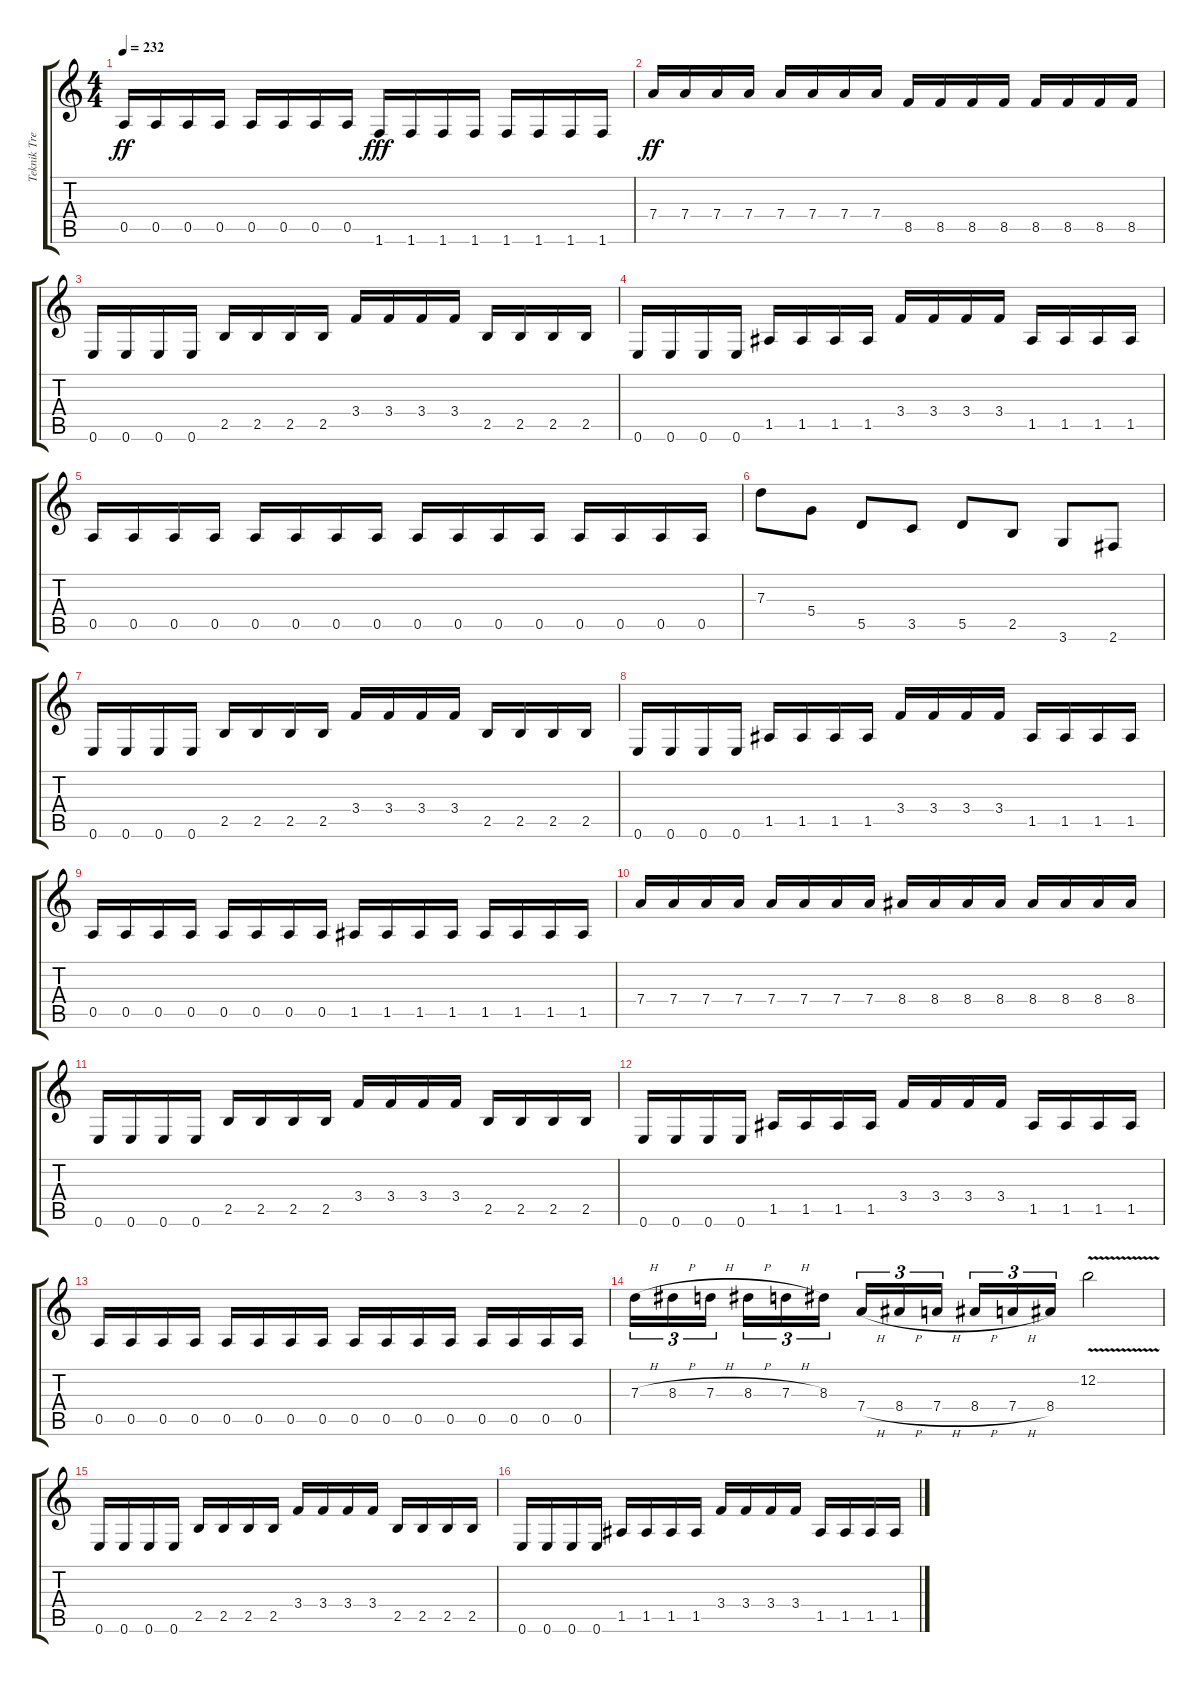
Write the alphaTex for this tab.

\track ("Teknik Tremolo Guitar" "Teknik Tre") {instrument distortionguitar}
\staff {score tabs}
\tuning (E4 B3 G3 D3 A2 E2) {hide}
\ts (4 4)
\tempo 232
\clef g2
\ks c
0.5.16{dy ff} 0.5.16 0.5.16 0.5.16 0.5.16 0.5.16 0.5.16 0.5.16 1.6.16{dy fff} 1.6.16 1.6.16 1.6.16 1.6.16 1.6.16 1.6.16 1.6.16 |
7.4.16{dy ff} 7.4.16 7.4.16 7.4.16 7.4.16 7.4.16 7.4.16 7.4.16 8.5.16 8.5.16 8.5.16 8.5.16 8.5.16 8.5.16 8.5.16 8.5.16 |
0.6.16 0.6.16 0.6.16 0.6.16 2.5.16 2.5.16 2.5.16 2.5.16 3.4.16 3.4.16 3.4.16 3.4.16 2.5.16 2.5.16 2.5.16 2.5.16 |
0.6.16 0.6.16 0.6.16 0.6.16 1.5.16 1.5.16 1.5.16 1.5.16 3.4.16 3.4.16 3.4.16 3.4.16 1.5.16 1.5.16 1.5.16 1.5.16 |
0.5.16 0.5.16 0.5.16 0.5.16 0.5.16 0.5.16 0.5.16 0.5.16 0.5.16 0.5.16 0.5.16 0.5.16 0.5.16 0.5.16 0.5.16 0.5.16 |
7.3.8 5.4.8 5.5.8 3.5.8 5.5.8 2.5.8 3.6.8 2.6.8 |
0.6.16 0.6.16 0.6.16 0.6.16 2.5.16 2.5.16 2.5.16 2.5.16 3.4.16 3.4.16 3.4.16 3.4.16 2.5.16 2.5.16 2.5.16 2.5.16 |
0.6.16 0.6.16 0.6.16 0.6.16 1.5.16 1.5.16 1.5.16 1.5.16 3.4.16 3.4.16 3.4.16 3.4.16 1.5.16 1.5.16 1.5.16 1.5.16 |
0.5.16 0.5.16 0.5.16 0.5.16 0.5.16 0.5.16 0.5.16 0.5.16 1.5.16 1.5.16 1.5.16 1.5.16 1.5.16 1.5.16 1.5.16 1.5.16 |
7.4.16 7.4.16 7.4.16 7.4.16 7.4.16 7.4.16 7.4.16 7.4.16 8.4.16 8.4.16 8.4.16 8.4.16 8.4.16 8.4.16 8.4.16 8.4.16 |
0.6.16 0.6.16 0.6.16 0.6.16 2.5.16 2.5.16 2.5.16 2.5.16 3.4.16 3.4.16 3.4.16 3.4.16 2.5.16 2.5.16 2.5.16 2.5.16 |
0.6.16 0.6.16 0.6.16 0.6.16 1.5.16 1.5.16 1.5.16 1.5.16 3.4.16 3.4.16 3.4.16 3.4.16 1.5.16 1.5.16 1.5.16 1.5.16 |
0.5.16 0.5.16 0.5.16 0.5.16 0.5.16 0.5.16 0.5.16 0.5.16 0.5.16 0.5.16 0.5.16 0.5.16 0.5.16 0.5.16 0.5.16 0.5.16 |
7.3{h}.16{tu (3 2)} 8.3{h}.16{tu (3 2)} 7.3{h}.16{tu (3 2)} 8.3{h}.16{tu (3 2)} 7.3{h}.16{tu (3 2)} 8.3.16{tu (3 2)} 7.4{h}.16{tu (3 2)} 8.4{h}.16{tu (3 2)} 7.4{h}.16{tu (3 2)} 8.4{h}.16{tu (3 2)} 7.4{h}.16{tu (3 2)} 8.4.16{tu (3 2)} 12.2{v}.2 |
0.6.16 0.6.16 0.6.16 0.6.16 2.5.16 2.5.16 2.5.16 2.5.16 3.4.16 3.4.16 3.4.16 3.4.16 2.5.16 2.5.16 2.5.16 2.5.16 |
0.6.16 0.6.16 0.6.16 0.6.16 1.5.16 1.5.16 1.5.16 1.5.16 3.4.16 3.4.16 3.4.16 3.4.16 1.5.16 1.5.16 1.5.16 1.5.16
